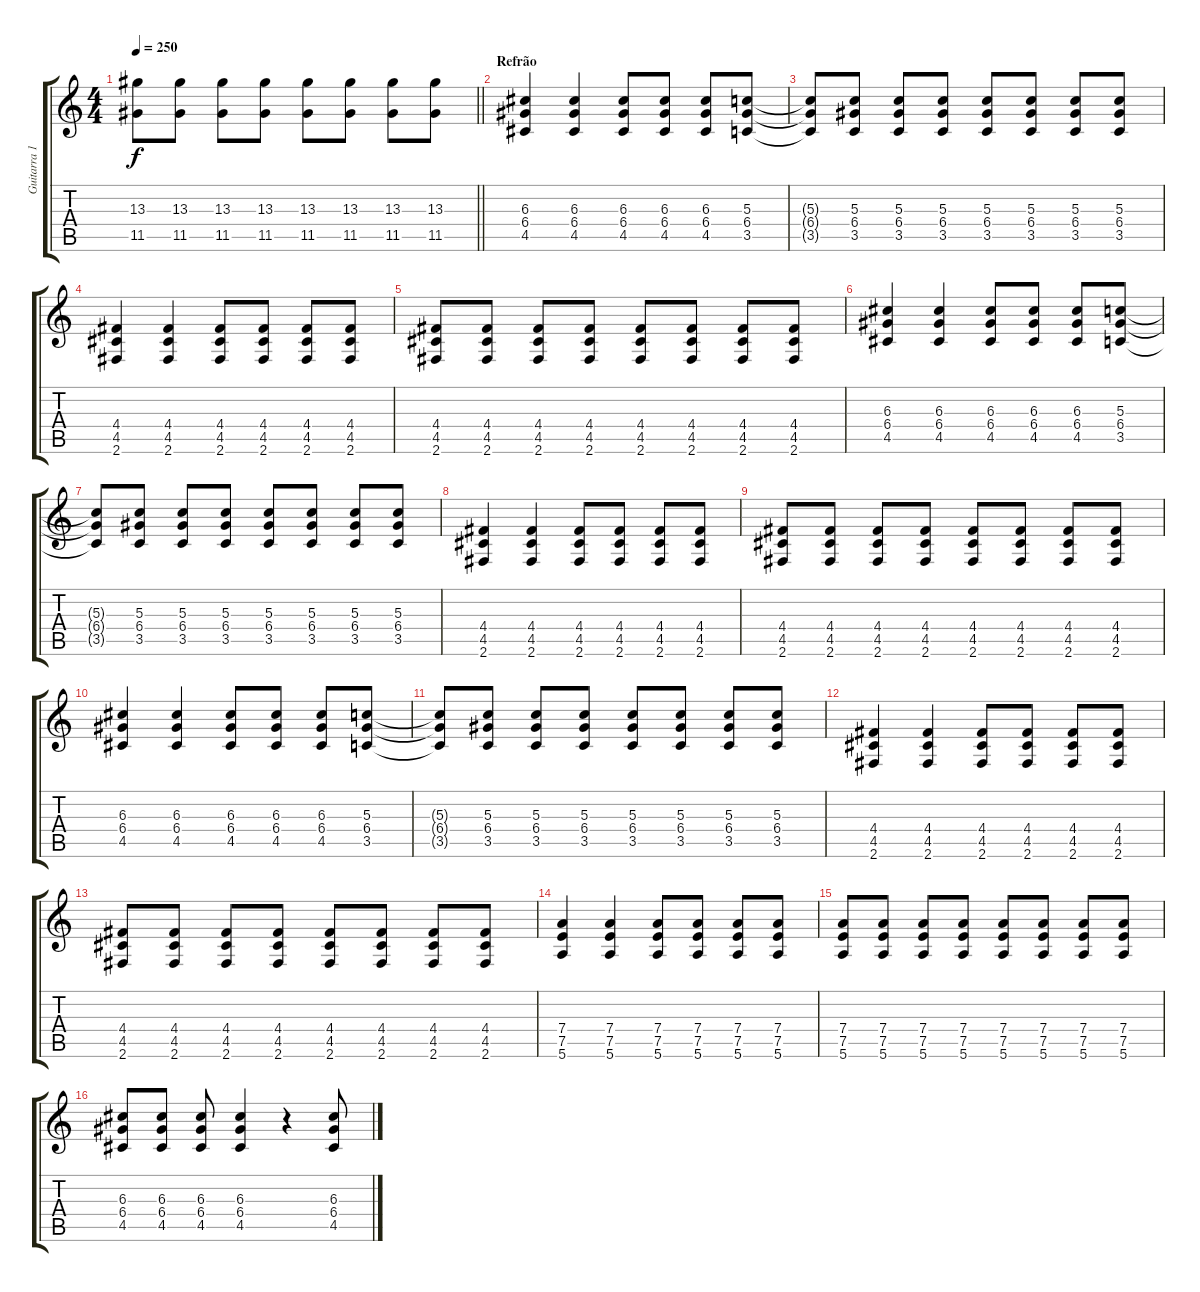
\track ("Guitarra 1" "Guitarra 1") {instrument distortionguitar}
\staff {score tabs}
\tuning (E4 B3 G3 D3 A2 E2) {hide}
\ts (4 4)
\tempo 250
\clef g2
\barLineRight lightlight
\ks c
(13.3 11.5).8{dy f} (13.3 11.5).8 (13.3 11.5).8 (13.3 11.5).8 (13.3 11.5).8 (13.3 11.5).8 (13.3 11.5).8 (13.3 11.5).8 |
\section ("" "Refrão")
(6.3 6.4 4.5).4{volume 14} (6.3 6.4 4.5).4 (6.3 6.4 4.5).8 (6.3 6.4 4.5).8 (6.3 6.4 4.5).8 (5.3 6.4 3.5).8 |
(5.3{t} 6.4{t} 3.5{t}).8 (5.3 6.4 3.5).8 (5.3 6.4 3.5).8 (5.3 6.4 3.5).8 (5.3 6.4 3.5).8 (5.3 6.4 3.5).8 (5.3 6.4 3.5).8 (5.3 6.4 3.5).8 |
(4.4 4.5 2.6).4 (4.4 4.5 2.6).4 (4.4 4.5 2.6).8 (4.4 4.5 2.6).8 (4.4 4.5 2.6).8 (4.4 4.5 2.6).8 |
(4.4 4.5 2.6).8 (4.4 4.5 2.6).8 (4.4 4.5 2.6).8 (4.4 4.5 2.6).8 (4.4 4.5 2.6).8 (4.4 4.5 2.6).8 (4.4 4.5 2.6).8 (4.4 4.5 2.6).8 |
(6.3 6.4 4.5).4 (6.3 6.4 4.5).4 (6.3 6.4 4.5).8 (6.3 6.4 4.5).8 (6.3 6.4 4.5).8 (5.3 6.4 3.5).8 |
(5.3{t} 6.4{t} 3.5{t}).8 (5.3 6.4 3.5).8 (5.3 6.4 3.5).8 (5.3 6.4 3.5).8 (5.3 6.4 3.5).8 (5.3 6.4 3.5).8 (5.3 6.4 3.5).8 (5.3 6.4 3.5).8 |
(4.4 4.5 2.6).4 (4.4 4.5 2.6).4 (4.4 4.5 2.6).8 (4.4 4.5 2.6).8 (4.4 4.5 2.6).8 (4.4 4.5 2.6).8 |
(4.4 4.5 2.6).8 (4.4 4.5 2.6).8 (4.4 4.5 2.6).8 (4.4 4.5 2.6).8 (4.4 4.5 2.6).8 (4.4 4.5 2.6).8 (4.4 4.5 2.6).8 (4.4 4.5 2.6).8 |
(6.3 6.4 4.5).4 (6.3 6.4 4.5).4 (6.3 6.4 4.5).8 (6.3 6.4 4.5).8 (6.3 6.4 4.5).8 (5.3 6.4 3.5).8 |
(5.3{t} 6.4{t} 3.5{t}).8 (5.3 6.4 3.5).8 (5.3 6.4 3.5).8 (5.3 6.4 3.5).8 (5.3 6.4 3.5).8 (5.3 6.4 3.5).8 (5.3 6.4 3.5).8 (5.3 6.4 3.5).8 |
(4.4 4.5 2.6).4 (4.4 4.5 2.6).4 (4.4 4.5 2.6).8 (4.4 4.5 2.6).8 (4.4 4.5 2.6).8 (4.4 4.5 2.6).8 |
(4.4 4.5 2.6).8 (4.4 4.5 2.6).8 (4.4 4.5 2.6).8 (4.4 4.5 2.6).8 (4.4 4.5 2.6).8 (4.4 4.5 2.6).8 (4.4 4.5 2.6).8 (4.4 4.5 2.6).8 |
(7.4 7.5 5.6).4 (7.4 7.5 5.6).4 (7.4 7.5 5.6).8 (7.4 7.5 5.6).8 (7.4 7.5 5.6).8 (7.4 7.5 5.6).8 |
(7.4 7.5 5.6).8 (7.4 7.5 5.6).8 (7.4 7.5 5.6).8 (7.4 7.5 5.6).8 (7.4 7.5 5.6).8 (7.4 7.5 5.6).8 (7.4 7.5 5.6).8 (7.4 7.5 5.6).8 |
(6.3 6.4 4.5).8 (6.3 6.4 4.5).8 (6.3 6.4 4.5).8 (6.3 6.4 4.5).4 r.4 (6.3 6.4 4.5).8
